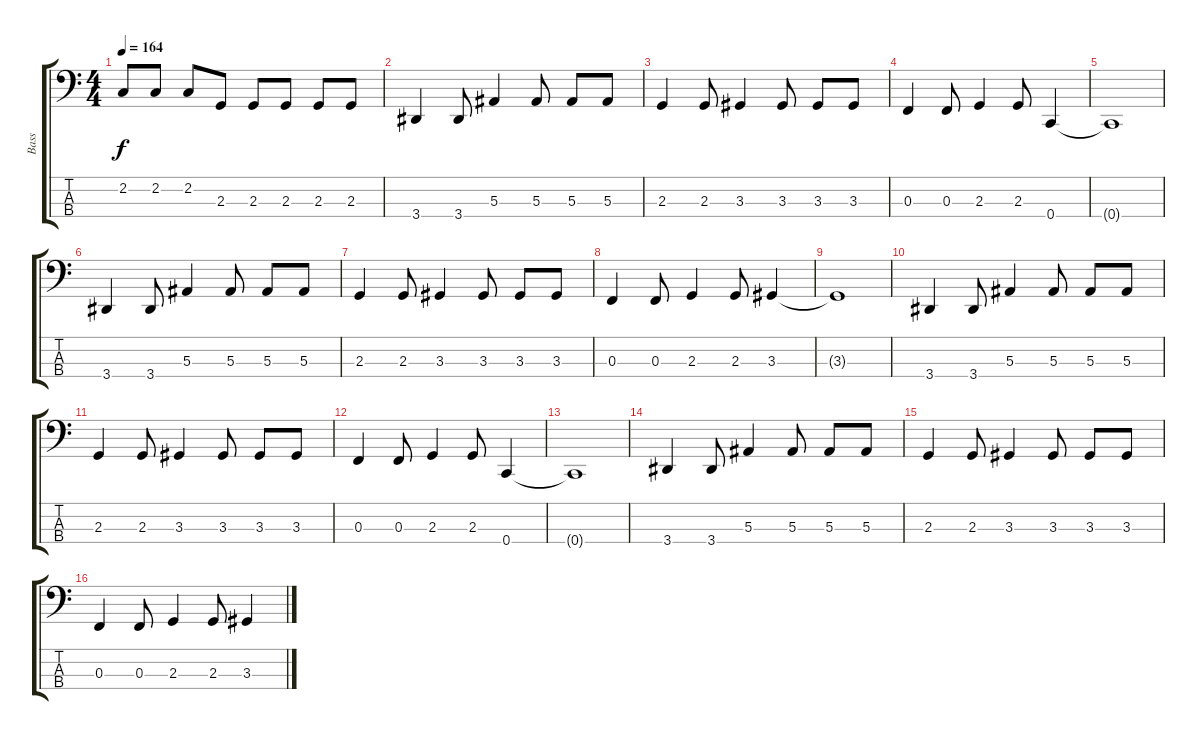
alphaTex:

\track ("Bass" "Bass") {instrument slapbass1}
\staff {score tabs}
\tuning (Eb2 Bb1 F1 C1) {hide}
\ts (4 4)
\tempo 164
\clef f4
\ks c
2.2.8{dy f} 2.2.8 2.2.8 2.3.8 2.3.8 2.3.8 2.3.8 2.3.8 |
3.4.4 3.4.8 5.3.4 5.3.8 5.3.8 5.3.8 |
2.3.4 2.3.8 3.3.4 3.3.8 3.3.8 3.3.8 |
0.3.4 0.3.8 2.3.4 2.3.8 0.4.4 |
0.4{t}.1 |
3.4.4 3.4.8 5.3.4 5.3.8 5.3.8 5.3.8 |
2.3.4 2.3.8 3.3.4 3.3.8 3.3.8 3.3.8 |
0.3.4 0.3.8 2.3.4 2.3.8 3.3.4 |
3.3{t}.1 |
3.4.4 3.4.8 5.3.4 5.3.8 5.3.8 5.3.8 |
2.3.4 2.3.8 3.3.4 3.3.8 3.3.8 3.3.8 |
0.3.4 0.3.8 2.3.4 2.3.8 0.4.4 |
0.4{t}.1 |
3.4.4 3.4.8 5.3.4 5.3.8 5.3.8 5.3.8 |
2.3.4 2.3.8 3.3.4 3.3.8 3.3.8 3.3.8 |
0.3.4 0.3.8 2.3.4 2.3.8 3.3.4
